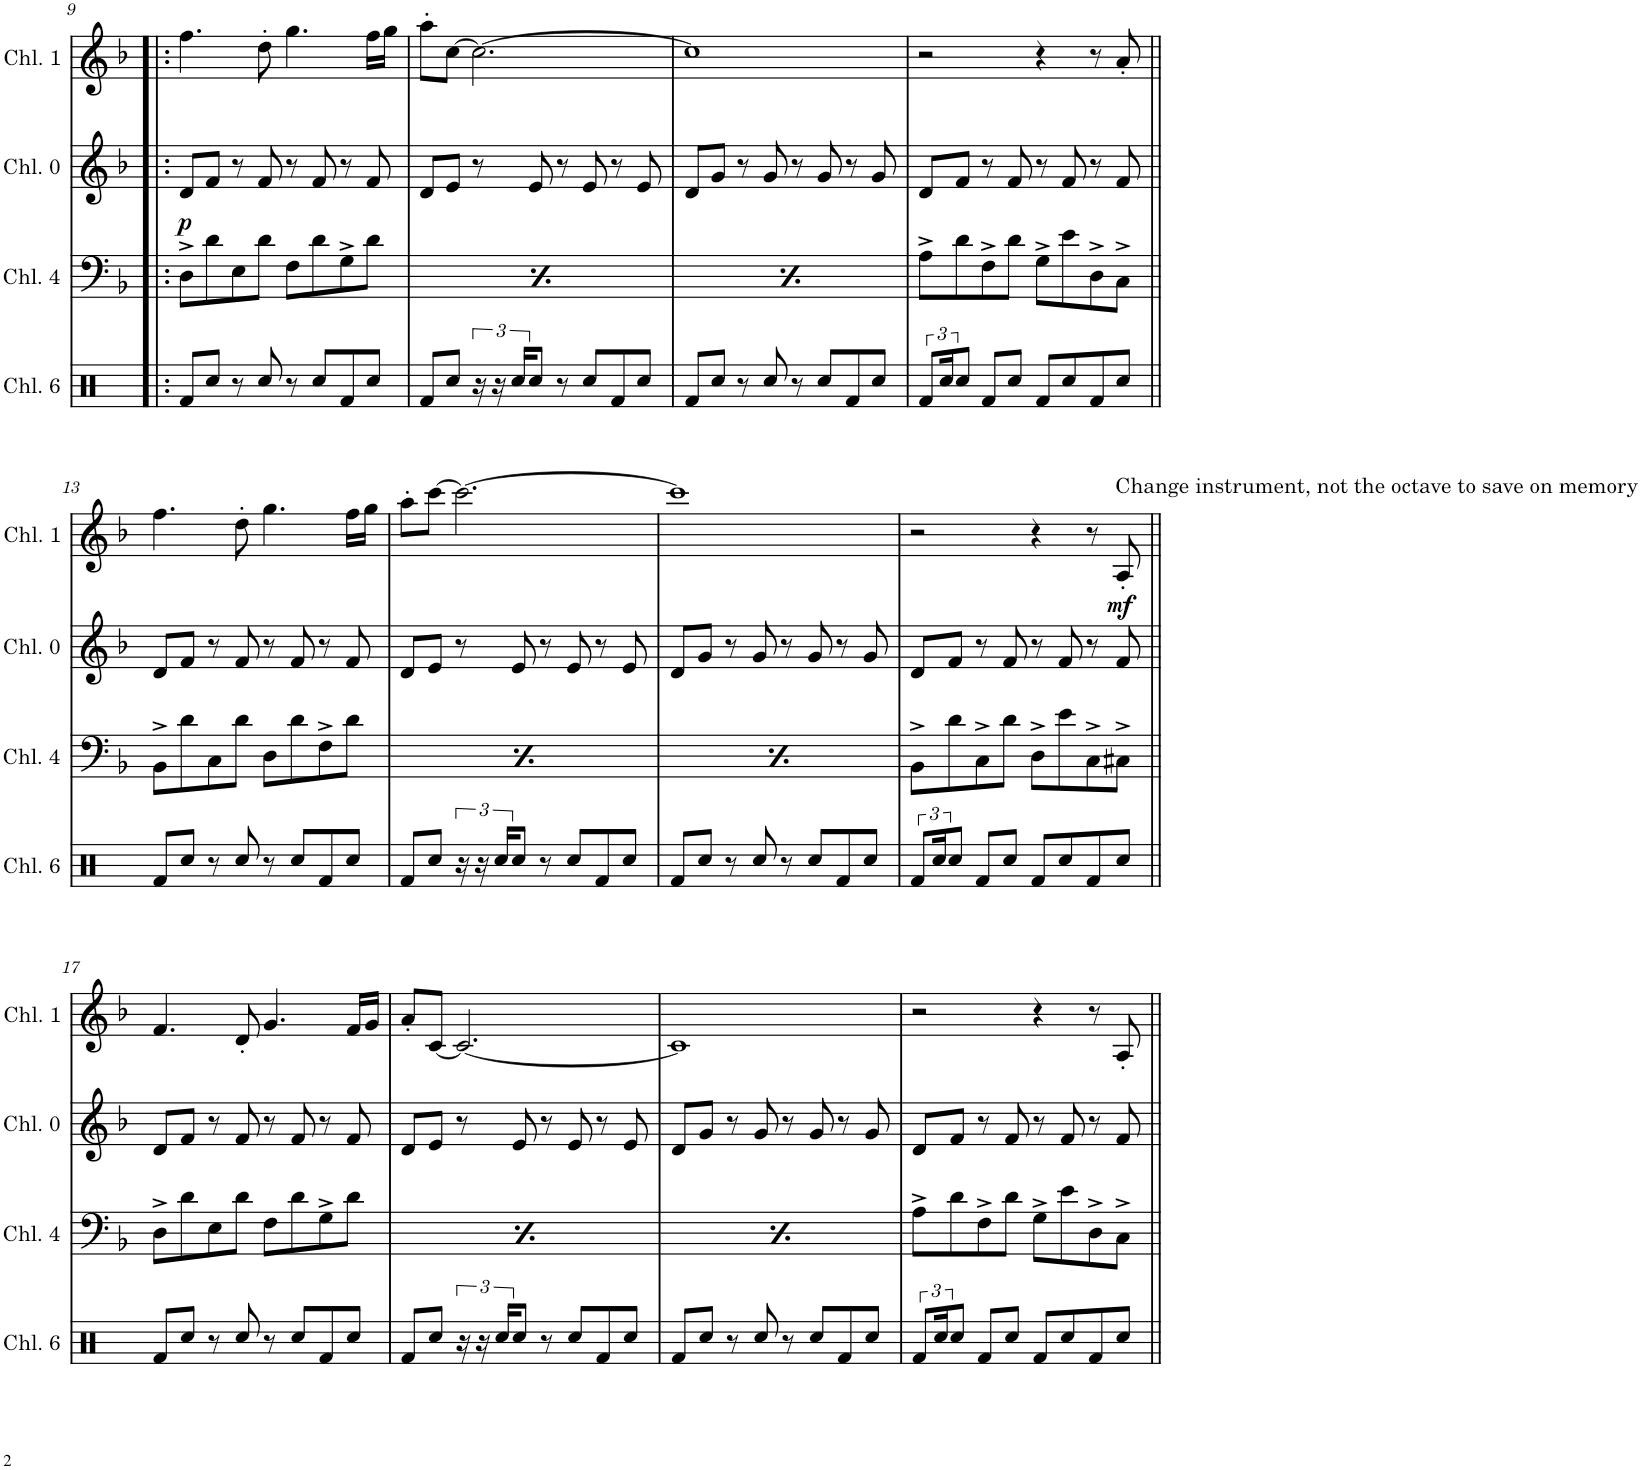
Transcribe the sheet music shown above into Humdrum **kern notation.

**kern	**kern	**kern	**dynam	**kern	**dynam
*part4	*part3	*part2	*part2	*part1	*part1
*staff4	*staff3	*staff2	*staff2	*staff1	*staff1
*I"Channel 6	*I"Channel 4	*I"Channel 0	*	*I"Channel 1	*
*I'Chl. 6	*I'Chl. 4	*I'Chl. 0	*	*I'Chl. 1	*
!!LO:PB:g=z
*clefX	*clefF4	*clefG2	*	*clefG2	*
*k[]	*k[b-]	*k[b-]	*	*k[b-]	*
*M4/4	*M4/4	*M4/4	*	*M4/4	*
*met(c)	*met(c)	*met(c)	*	*met(c)	*
=9!|:	=9!|:	=9!|:	=9!|:	=9!|:	=9!|:
!	!	!	!LO:DY:b	!	!
8Rf/L	8D^\L	8d/L	p	4.ff\	.
8Rcc/J	8d\	8f/J	.	.	.
8r	8E\	8r	.	.	.
8Rcc/	8d\J	8f/	.	8dd'\	.
8r	8F\L	8r	.	4.gg\	.
8Rcc/L	8d\	8f/	.	.	.
8Rf/	8G^\	8r	.	.	.
8Rcc/J	8d\J	8f/	.	16ff\LL	.
.	.	.	.	16gg\JJ	.
=10	=10	=10	=10	=10	=10
8Rf/L	8D^\L	8d/L	.	8aa'\L	.
8Rcc/J	8d\	8e/J	.	[8cc\J	.
24r	8E\	8r	.	2.cc\_	.
24r	.	.	.	.	.
24Rcc/KL	.	.	.	.	.
8Rcc/J	8d\J	8e/	.	.	.
8r	8F\L	8r	.	.	.
8Rcc/L	8d\	8e/	.	.	.
8Rf/	8G^\	8r	.	.	.
8Rcc/J	8d\J	8e/	.	.	.
=11	=11	=11	=11	=11	=11
8Rf/L	8D^\L	8d/L	.	1cc]	.
8Rcc/J	8d\	8g/J	.	.	.
8r	8E\	8r	.	.	.
8Rcc/	8d\J	8g/	.	.	.
8r	8F\L	8r	.	.	.
8Rcc/L	8d\	8g/	.	.	.
8Rf/	8G^\	8r	.	.	.
8Rcc/J	8d\J	8g/	.	.	.
=12	=12	=12	=12	=12	=12
12Rf/L	8A^\L	8d/L	.	2r	.
24Rcc/K	.	.	.	.	.
8Rcc/J	8d\	8f/J	.	.	.
8Rf/L	8F^\	8r	.	.	.
8Rcc/J	8d\J	8f/	.	.	.
8Rf/L	8G^\L	8r	.	4r	.
8Rcc/	8e\	8f/	.	.	.
8Rf/	8D^\	8r	.	8r	.
8Rcc/J	8C^\J	8f/	.	8a'/	.
!!LO:LB:g=z
=13||	=13||	=13||	=13||	=13||	=13||
8Rf/L	8BB-^\L	8d/L	.	4.ff\	.
8Rcc/J	8d\	8f/J	.	.	.
8r	8C\	8r	.	.	.
8Rcc/	8d\J	8f/	.	8dd'\	.
8r	8D\L	8r	.	4.gg\	.
8Rcc/L	8d\	8f/	.	.	.
8Rf/	8F^\	8r	.	.	.
8Rcc/J	8d\J	8f/	.	16ff\LL	.
.	.	.	.	16gg\JJ	.
=14	=14	=14	=14	=14	=14
8Rf/L	8BB-^\L	8d/L	.	8aa'\L	.
8Rcc/J	8d\	8e/J	.	[8ccc\J	.
24r	8C\	8r	.	2.ccc\_	.
24r	.	.	.	.	.
24Rcc/KL	.	.	.	.	.
8Rcc/J	8d\J	8e/	.	.	.
8r	8D\L	8r	.	.	.
8Rcc/L	8d\	8e/	.	.	.
8Rf/	8F^\	8r	.	.	.
8Rcc/J	8d\J	8e/	.	.	.
=15	=15	=15	=15	=15	=15
8Rf/L	8BB-^\L	8d/L	.	1ccc]	.
8Rcc/J	8d\	8g/J	.	.	.
8r	8C\	8r	.	.	.
8Rcc/	8d\J	8g/	.	.	.
8r	8D\L	8r	.	.	.
8Rcc/L	8d\	8g/	.	.	.
8Rf/	8F^\	8r	.	.	.
8Rcc/J	8d\J	8g/	.	.	.
=16	=16	=16	=16	=16	=16
12Rf/L	8BB-^\L	8d/L	.	2r	.
24Rcc/K	.	.	.	.	.
8Rcc/J	8d\	8f/J	.	.	.
8Rf/L	8C^\	8r	.	.	.
8Rcc/J	8d\J	8f/	.	.	.
8Rf/L	8D^\L	8r	.	4r	.
8Rcc/	8e\	8f/	.	.	.
8Rf/	8C^\	8r	.	8r	.
!	!	!	!	!LO:TX:a:t=Change instrument, not the octave to save on memory	!
!	!	!	!	!	!LO:DY:b
8Rcc/J	8C#X^\J	8f/	.	8A'/	mf
!!LO:LB:g=z
=17||	=17||	=17||	=17||	=17||	=17||
8Rf/L	8D^\L	8d/L	.	4.f/	.
8Rcc/J	8d\	8f/J	.	.	.
8r	8E\	8r	.	.	.
8Rcc/	8d\J	8f/	.	8d'/	.
8r	8F\L	8r	.	4.g/	.
8Rcc/L	8d\	8f/	.	.	.
8Rf/	8G^\	8r	.	.	.
8Rcc/J	8d\J	8f/	.	16f/LL	.
.	.	.	.	16g/JJ	.
=18	=18	=18	=18	=18	=18
8Rf/L	8D^\L	8d/L	.	8a'/L	.
8Rcc/J	8d\	8e/J	.	[8c/J	.
24r	8E\	8r	.	2.c/_	.
24r	.	.	.	.	.
24Rcc/KL	.	.	.	.	.
8Rcc/J	8d\J	8e/	.	.	.
8r	8F\L	8r	.	.	.
8Rcc/L	8d\	8e/	.	.	.
8Rf/	8G^\	8r	.	.	.
8Rcc/J	8d\J	8e/	.	.	.
=19	=19	=19	=19	=19	=19
8Rf/L	8D^\L	8d/L	.	1c]	.
8Rcc/J	8d\	8g/J	.	.	.
8r	8E\	8r	.	.	.
8Rcc/	8d\J	8g/	.	.	.
8r	8F\L	8r	.	.	.
8Rcc/L	8d\	8g/	.	.	.
8Rf/	8G^\	8r	.	.	.
8Rcc/J	8d\J	8g/	.	.	.
=20	=20	=20	=20	=20	=20
12Rf/L	8A^\L	8d/L	.	2r	.
24Rcc/K	.	.	.	.	.
8Rcc/J	8d\	8f/J	.	.	.
8Rf/L	8F^\	8r	.	.	.
8Rcc/J	8d\J	8f/	.	.	.
8Rf/L	8G^\L	8r	.	4r	.
8Rcc/	8e\	8f/	.	.	.
8Rf/	8D^\	8r	.	8r	.
8Rcc/J	8C^\J	8f/	.	8A'/	.
=||	=||	=||	=||	=||	=||
*-	*-	*-	*-	*-	*-
